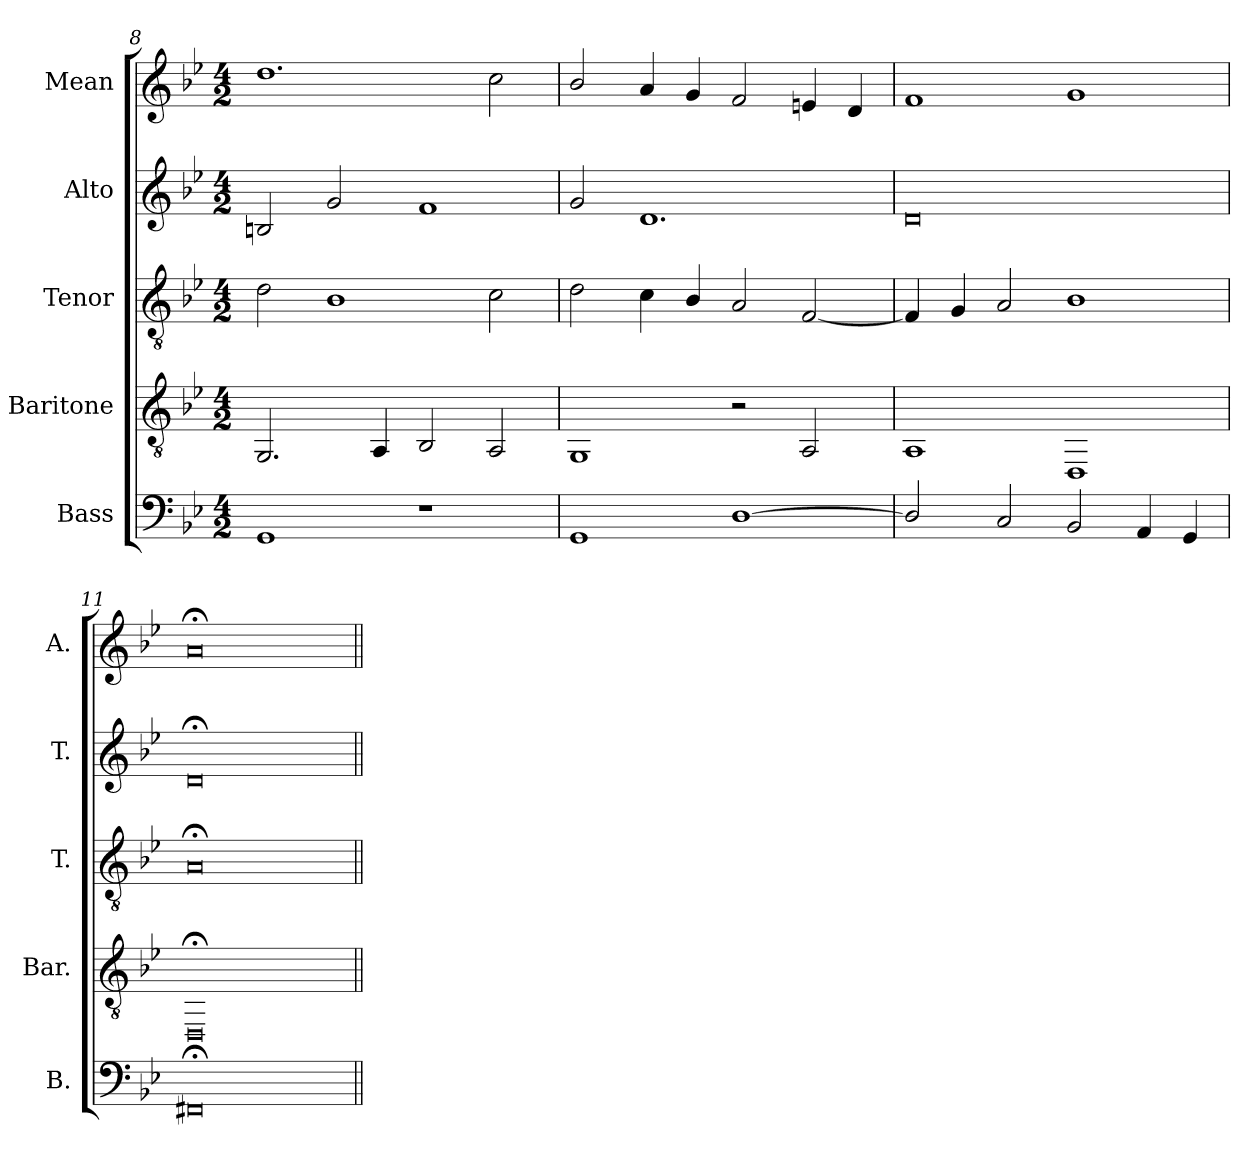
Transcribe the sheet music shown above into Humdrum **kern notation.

**kern	**kern	**kern	**kern	**kern
*part5	*part4	*part3	*part2	*part1
*staff5	*staff4	*staff3	*staff2	*staff1
*I"Bass	*I"Baritone	*I"Tenor	*I"Alto	*I"Mean
*I'B.	*I'Bar.	*I'T.	*I'T.	*I'A.
*clefF4	*clefGv2	*clefGv2	*clefG2	*clefG2
*	*	*ITrd7c12	*	*
*k[b-e-]	*k[b-e-]	*k[b-e-]	*k[b-e-]	*k[b-e-]
*B-:	*B-:	*B-:	*B-:	*B-:
*M4/2	*M4/2	*M4/2	*M4/2	*M4/2
=8	=8	=8	=8	=8
1GGi	2.GGi/	2Di\	2Bni/	1.ddi
.	.	1BB-i	2gi/	.
.	4AAi/	.	.	.
1r	2BB-i/	.	1fi	.
.	2AAi/	2Ci\	.	2cci\
=9	=9	=9	=9	=9
1GGi	1GGi	2Di\	2gi/	2b-i/
.	.	4Ci\	1.di	4ai/
.	.	4BB-i/	.	4gi/
[1Di	2r	2AAi/	.	2fi/
.	2AAi/	[2FFi/	.	4eni/
.	.	.	.	4di/
=10	=10	=10	=10	=10
2Di/]	1AAi	4FFi/]	0di	1fi
.	.	4GGi/	.	.
2Ci/	.	2AAi/	.	.
2BB-i/	1DDi	1BB-i	.	1gi
4AAi/	.	.	.	.
4GGi/	.	.	.	.
=11	=11	=11	=11	=11
0FF#X;i	0DD;i	0AA;i	0d;i	0a;i
=||	=||	=||	=||	=||
*-	*-	*-	*-	*-
